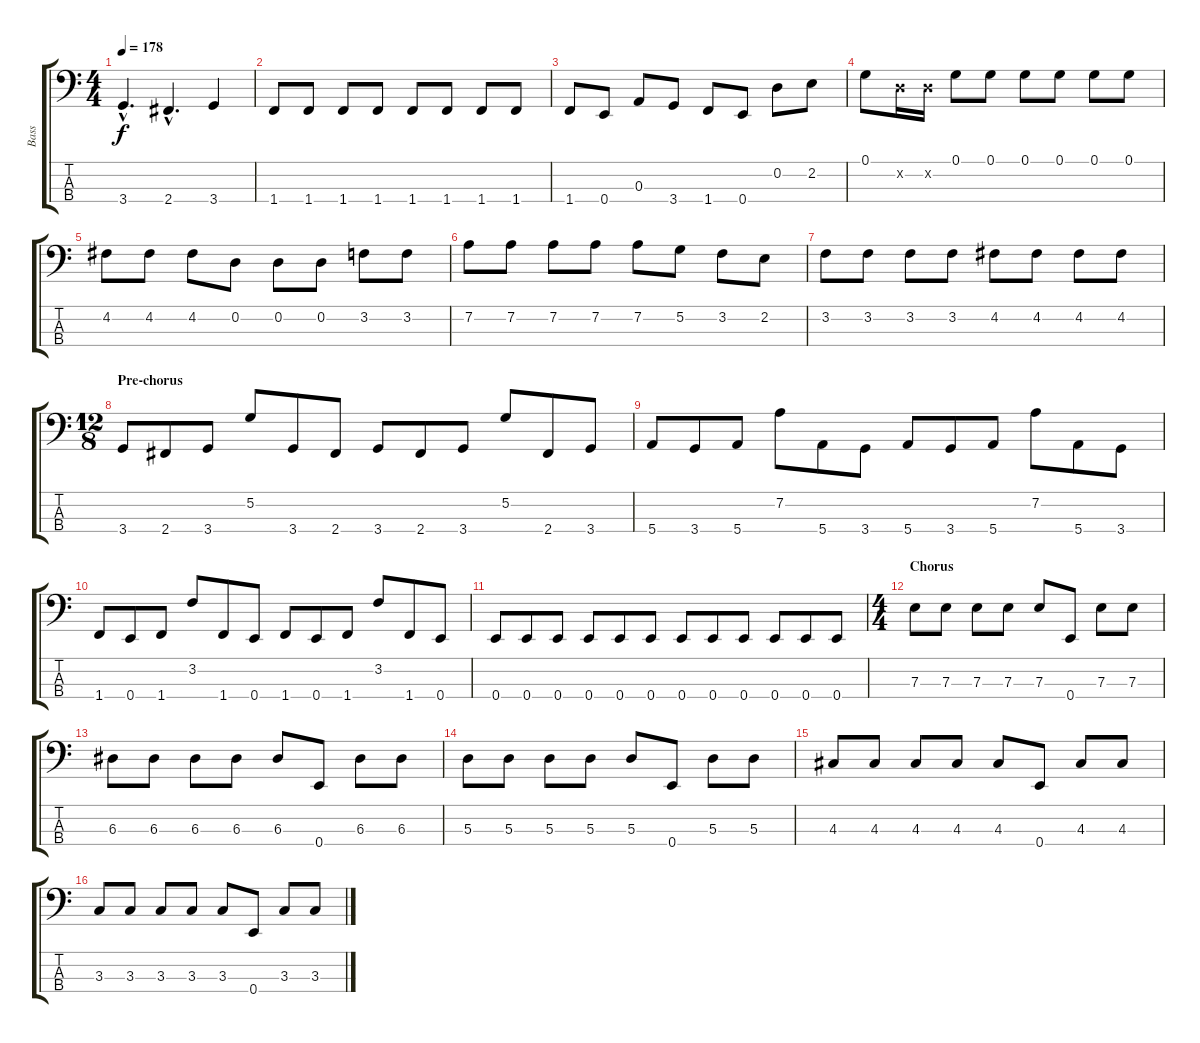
\track ("Bass" "Bass") {instrument electricbasspick}
\staff {score tabs}
\tuning (G2 D2 A1 E1) {hide}
\ts (4 4)
\tempo 178
\clef f4
\ks c
3.4{hac}.4{d dy f} 2.4{hac}.4{d} 3.4.4 |
1.4.8 1.4.8 1.4.8 1.4.8 1.4.8 1.4.8 1.4.8 1.4.8 |
1.4.8 0.4.8 0.3.8 3.4.8 1.4.8 0.4.8 0.2.8 2.2.8 |
0.1.8 0.2{x}.16 0.2{x}.16 0.1.8 0.1.8 0.1.8 0.1.8 0.1.8 0.1.8 |
4.2.8 4.2.8 4.2.8 0.2.8 0.2.8 0.2.8 3.2.8 3.2.8 |
7.2.8 7.2.8 7.2.8 7.2.8 7.2.8 5.2.8 3.2.8 2.2.8 |
3.2.8 3.2.8 3.2.8 3.2.8 4.2.8 4.2.8 4.2.8 4.2.8 |
\ts (12 8)
\section ("" "Pre-chorus")
3.4.8 2.4.8 3.4.8 5.2.8 3.4.8 2.4.8 3.4.8 2.4.8 3.4.8 5.2.8 2.4.8 3.4.8 |
5.4.8 3.4.8 5.4.8 7.2.8 5.4.8 3.4.8 5.4.8 3.4.8 5.4.8 7.2.8 5.4.8 3.4.8 |
1.4.8 0.4.8 1.4.8 3.2.8 1.4.8 0.4.8 1.4.8 0.4.8 1.4.8 3.2.8 1.4.8 0.4.8 |
0.4.8 0.4.8 0.4.8 0.4.8 0.4.8 0.4.8 0.4.8 0.4.8 0.4.8 0.4.8 0.4.8 0.4.8 |
\ts (4 4)
\section ("" "Chorus")
7.3.8 7.3.8 7.3.8 7.3.8 7.3.8 0.4.8 7.3.8 7.3.8 |
6.3.8 6.3.8 6.3.8 6.3.8 6.3.8 0.4.8 6.3.8 6.3.8 |
5.3.8 5.3.8 5.3.8 5.3.8 5.3.8 0.4.8 5.3.8 5.3.8 |
4.3.8 4.3.8 4.3.8 4.3.8 4.3.8 0.4.8 4.3.8 4.3.8 |
3.3.8 3.3.8 3.3.8 3.3.8 3.3.8 0.4.8 3.3.8 3.3.8
